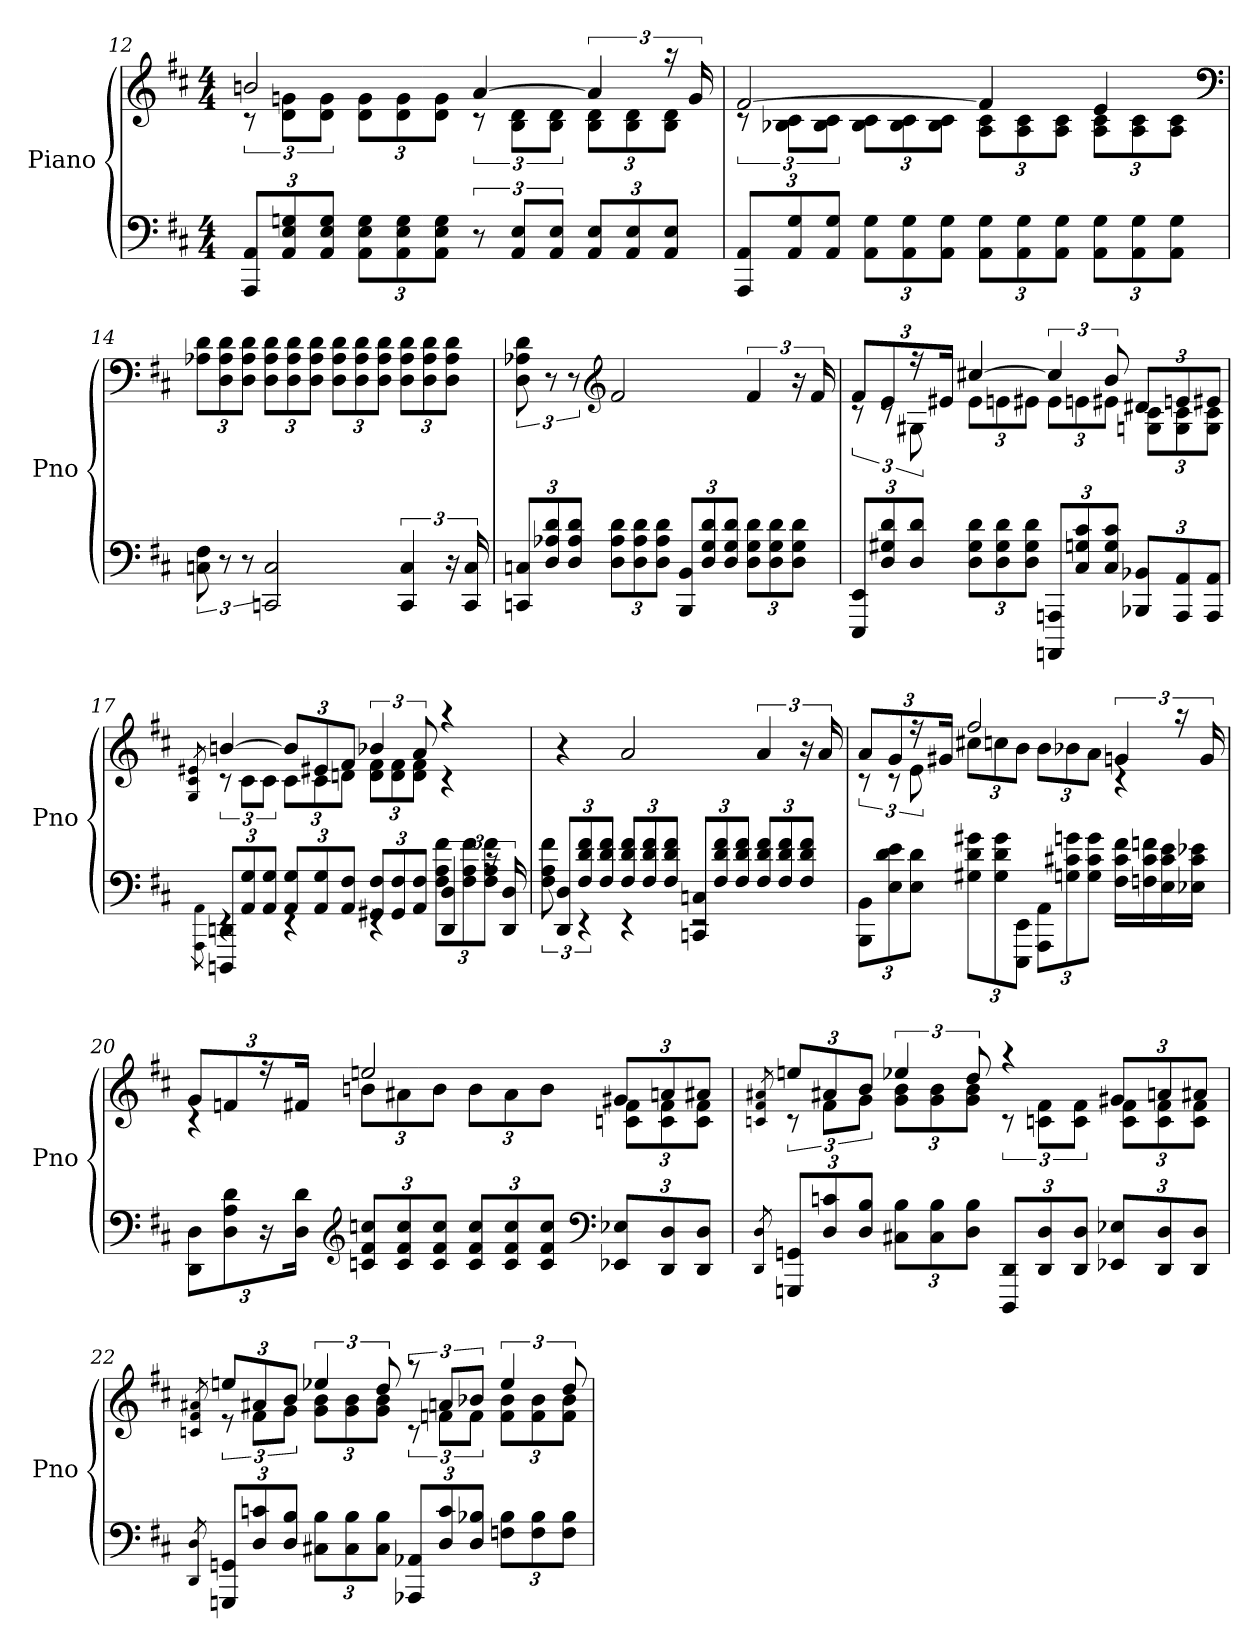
**kern	**kern
*part1	*part1
*staff2	*staff1
*I"Piano	*
*I'Pno	*
*clefF4	*clefG2
*k[f#c#]	*k[f#c#]
*D:	*D:
*M4/4	*M4/4
=12	=12
*	*^
12AAA 12AAL	2bn	12rc
12AA 12E 12Gn	.	12d 12gnL
12AA 12E 12GJ	.	12d 12gJ
12AA 12E 12GL	.	12d 12gL
12AA 12E 12G	.	12d 12g
12AA 12E 12GJ	.	12d 12gJ
12r	[4a	12rc
12AA 12EL	.	12B 12dL
12AA 12EJ	.	12B 12dJ
12AA 12EL	6a]	12B 12dL
12AA 12E	.	12B 12d
12AA 12EJ	24raa	12B 12dJ
.	24g	.
=13	=13	=13
12AAA 12AAL	[2f#	12rc
12AA 12G	.	12B-X 12c#L
12AA 12GJ	.	12B- 12c#J
12AA 12GL	.	12B- 12c#L
12AA 12G	.	12B- 12c#
12AA 12GJ	.	12B- 12c#J
12AA 12GL	4f#]	12A 12c#L
12AA 12G	.	12A 12c#
12AA 12GJ	.	12A 12c#J
12AA 12GL	4e	12A 12c#L
12AA 12G	.	12A 12c#
12AA 12GJ	.	12A 12c#J
*	*v	*v
*	*clefF4
=14	=14
12Cn 12F#	12A-X 12dL
12r	12D 12A- 12d
12r	12D 12A- 12dJ
2CCn 2C	12D 12A- 12dL
.	12D 12A- 12d
.	12D 12A- 12dJ
.	12D 12A- 12dL
.	12D 12A- 12d
.	12D 12A- 12dJ
6CC 6C	12D 12A- 12dL
.	12D 12A- 12d
24r	12D 12A- 12dJ
24CC 24C	.
=15	=15
12CCn 12CnL	12D 12A-X 12d
12D 12A-X 12d	12r
12D 12A- 12dJ	12r
*	*clefG2
12D 12A- 12dL	2f#
12D 12A- 12d	.
12D 12A- 12dJ	.
12BBB 12BBL	.
12D 12G 12d	.
12D 12G 12dJ	.
12D 12G 12dL	6f#
12D 12G 12d	.
12D 12G 12dJ	24r
.	24f#
=16	=16
*	*^
12EEE 12EEL	12f#L	12rc
12D 12G#X 12d	12e	12rc
12D 12dJ	24r	12G#X
.	24e#XJk	.
12D 12G# 12dL	[4cc#X	12e#L
12D 12G# 12d	.	12en
12D 12G# 12dJ	.	12e#XJ
12AAAAn 12AAAnL	6cc#]	12e#L
12C# 12Gn 12c#	.	12en
12C# 12G 12c#J	12b	12e#XJ
12BBB-X 12BB-XL	12d#XL	12Gn 12c#L
12AAA 12AA	12en	12G 12c#
12AAA 12AAJ	12e#XJ	12G 12c#J
=17	=17	=17
8qAAA\ 8qAA\	8qG/ 8qc#/ 8qe#X/	.
*^	*	*
12DDDn 12DDnL	4rEE	[4bn	12rc
12AA 12G	.	.	12c#L
12AA 12GJ	.	.	12c#J
12AA 12GL	4rEE	12bL]	12c#L
12AA 12G	.	12e#X	12c#
12AA 12F#J	.	12f#J	12dnJ
12GG#X 12F#L	4rEE	6b-X	12d 12f#L
12GG# 12F#	.	.	12d 12f#
12AA 12F#J	.	12a	12d 12f#J
6DD 6D	12F# 12A 12f#L	4raa	4rc
.	12F# 12A 12f#	.	.
24rc	12F# 12A 12f#J	.	.
24DD 24D	.	.	.
*	*	*v	*v
=18	=18	=18
12DD 12DL	12F# 12A 12f#	4r
12F# 12d 12f#	6rEE	.
12F# 12d 12f#J	.	.
12F# 12d 12f#L	4rEE	2a
12F# 12d 12f#	.	.
12F# 12d 12f#J	.	.
12CCn 12CnL	2rEE	.
12F# 12d 12f#	.	.
12F# 12d 12f#J	.	.
12F# 12d 12f#L	.	6a
12F# 12d 12f#	.	.
12F# 12d 12f#J	.	24r
.	.	24a
*v	*v	*
=19	=19
*	*^
12BBB 12BBL	12aL	12rc
12E 12d 12e	12g	12rc
12E 12dJ	24r	12e
.	24g#XJk	.
12G#X 12d 12g#XL	2ff#	12cc#XL
12G# 12d 12g#	.	12ccn
12EEE 12EEJ	.	12bJ
12AAA 12AAL	.	12bL
12Gn 12c#X 12gn	.	12b-X
12G 12c# 12gJ	.	12aJ
16F# 16c# 16f#LL	6gn	4rc
16Fn 16c# 16fn	.	.
16E 16c# 16e	.	.
.	24raa	.
16E-X 16c# 16e-XJJ	.	.
.	24g	.
=20	=20	=20
12DD 12DL	12gL	4rc
12D 12A 12d	12fn	.
24r	24r	.
24D 24dJk	24f#XJk	.
*clefG2	*	*
12cn 12f# 12ccnL	2een	12bnL
12c 12f# 12cc	.	12a#X
12c 12f# 12ccJ	.	12bJ
12c 12f# 12ccL	.	12bL
12c 12f# 12cc	.	12a#
12c 12f# 12ccJ	.	12bJ
*clefF4	*	*
12EE-X 12E-XL	12g#XL	12cn 12f#L
12DD 12D	12an	12c 12f#
12DD 12DJ	12a#XJ	12c 12f#J
=21	=21	=21
8qDD/ 8qD/	8qcn/ 8qf#/ 8qa#X/	.
12GGGn 12GGnL	12eenL	12rc
12D 12cn	12a#X	12f#L
12D 12BJ	12bJ	12gJ
12C#X 12BL	6ee-X	12g 12bL
12C# 12B	.	12g 12b
12D 12BJ	12dd	12g 12bJ
12DDD 12DDL	4raa	12rc
12DD 12D	.	12cn 12f#L
12DD 12DJ	.	12c 12f#J
12EE-X 12E-XL	12g#XL	12c 12f#L
12DD 12D	12an	12c 12f#
12DD 12DJ	12a#XJ	12c 12f#J
=22	=22	=22
8qDD/ 8qD/	8qcn/ 8qf#/ 8qa#X/	.
12GGGn 12GGnL	12eenL	12r
12D 12cn	12a#X	12f#L
12D 12BJ	12bJ	12gJ
12C#X 12BL	6ee-X	12g 12bL
12C# 12B	.	12g 12b
12C# 12BJ	12dd	12g 12bJ
12AAA-X 12AA-XL	12raa	12rc
12D 12c	12anL	12fnL
12D 12B-XJ	12b-XJ	12fJ
12Fn 12B-L	6ee-	12f 12b-L
12F 12B-	.	12f 12b-
12F 12B-J	12dd	12f 12b-J
*	*v	*v
=	=
*-	*-
